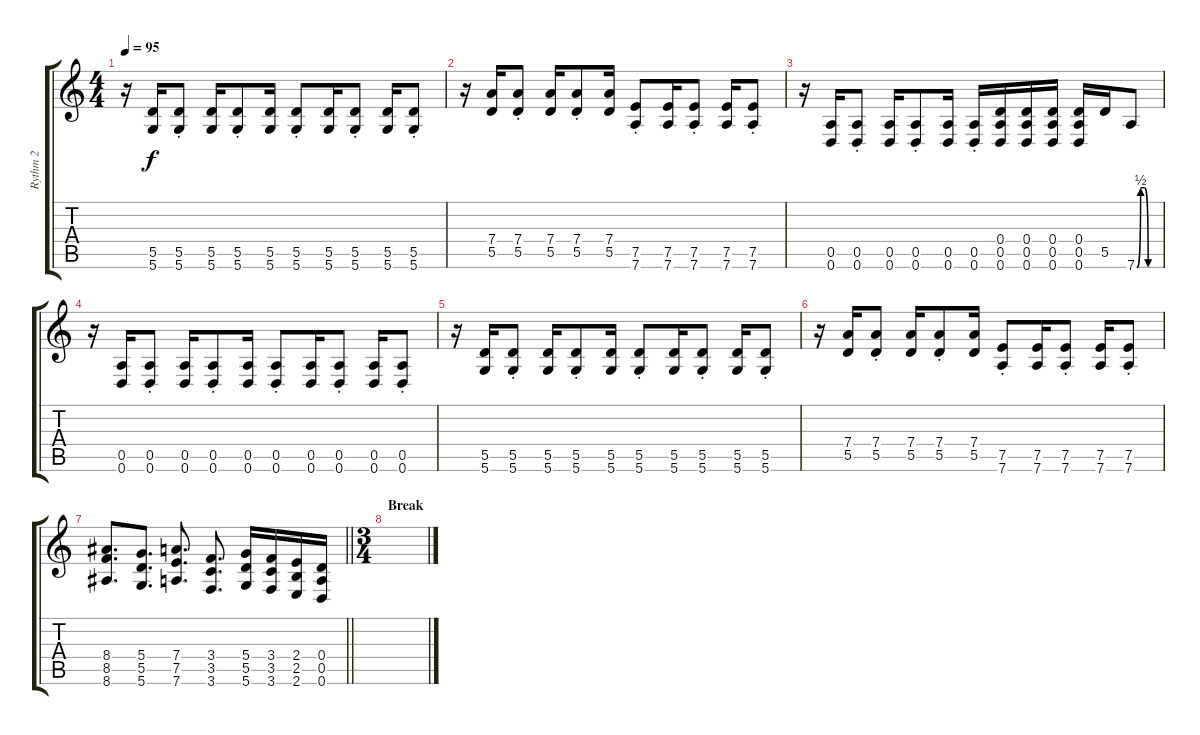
\track ("Rythm 2" "Rythm 2") {instrument overdrivenguitar}
\staff {score tabs}
\tuning (E4 B3 G3 D3 A2 D2) {hide}
\ts (4 4)
\tempo 95
\clef g2
\ks c
r.16{dy f} (5.5 5.6).16 (5.5{st} 5.6{st}).8 (5.5 5.6).16 (5.5{st} 5.6{st}).8 (5.5 5.6).16 (5.5{st} 5.6{st}).8 (5.5 5.6).16 (5.5{st} 5.6{st}).8 (5.5 5.6).16 (5.5{st} 5.6{st}).8 |
r.16 (7.4 5.5).16 (7.4{st} 5.5{st}).8 (7.4 5.5).16 (7.4{st} 5.5{st}).8 (7.4 5.5).16 (7.5{st} 7.6{st}).8 (7.5 7.6).16 (7.5{st} 7.6{st}).8 (7.5 7.6).16 (7.5{st} 7.6{st}).8 |
r.16 (0.5 0.6).16 (0.5{st} 0.6{st}).8 (0.5 0.6).16 (0.5{st} 0.6{st}).8 (0.5 0.6).16 (0.5{st} 0.6{st}).16 (0.4 0.5 0.6).16 (0.4 0.5 0.6).16 (0.4 0.5 0.6).16 (0.4 0.5 0.6).16 5.5.16 7.6{be (custom 0 0 10 2 20 2 30 0 60 0)}.8 |
r.16 (0.5 0.6).16 (0.5{st} 0.6{st}).8 (0.5 0.6).16 (0.5{st} 0.6{st}).8 (0.5 0.6).16 (0.5{st} 0.6{st}).8 (0.5 0.6).16 (0.5{st} 0.6{st}).8 (0.5 0.6).16 (0.5{st} 0.6{st}).8 |
r.16 (5.5 5.6).16 (5.5{st} 5.6{st}).8 (5.5 5.6).16 (5.5{st} 5.6{st}).8 (5.5 5.6).16 (5.5{st} 5.6{st}).8 (5.5 5.6).16 (5.5{st} 5.6{st}).8 (5.5 5.6).16 (5.5{st} 5.6{st}).8 |
r.16 (7.4 5.5).16 (7.4{st} 5.5{st}).8 (7.4 5.5).16 (7.4{st} 5.5{st}).8 (7.4 5.5).16 (7.5{st} 7.6{st}).8 (7.5 7.6).16 (7.5{st} 7.6{st}).8 (7.5 7.6).16 (7.5{st} 7.6{st}).8 |
\barLineRight lightlight
(8.4 8.5 8.6).8{d} (5.4 5.5 5.6).8{d} (7.4 7.5 7.6).8{d} (3.4 3.5 3.6).8{d} (5.4 5.5 5.6).16 (3.4 3.5 3.6).16 (2.4 2.5 2.6).16 (0.4 0.5 0.6).16 |
\ts (3 4)
\section ("" "Break")
